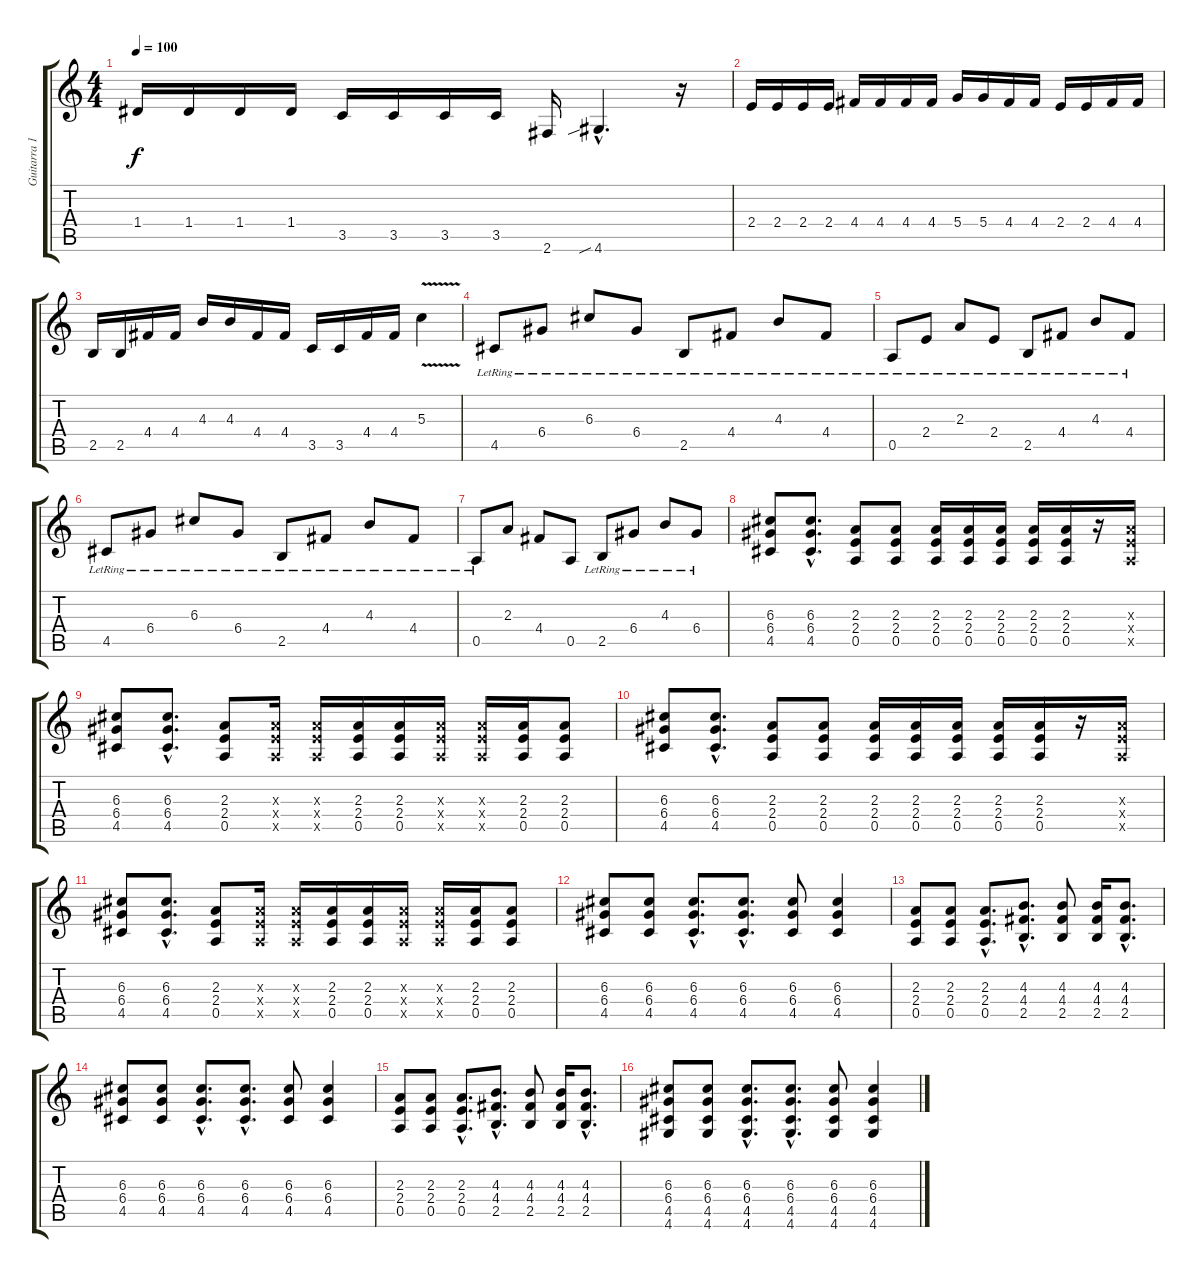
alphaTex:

\track ("Guitarra 1" "Guitarra 1") {instrument overdrivenguitar}
\staff {score tabs}
\tuning (E4 B3 G3 D3 A2 E2) {hide}
\ts (4 4)
\tempo 100
\clef g2
\ks c
1.4.16{dy f} 1.4.16 1.4.16 1.4.16 3.5.16 3.5.16 3.5.16 3.5.16 2.6.16 4.6{sib hac}.4{d} r.16 |
2.4.16 2.4.16 2.4.16 2.4.16 4.4.16 4.4.16 4.4.16 4.4.16 5.4.16 5.4.16 4.4.16 4.4.16 2.4.16 2.4.16 4.4.16 4.4.16 |
2.5.16 2.5.16 4.4.16 4.4.16 4.3.16 4.3.16 4.4.16 4.4.16 3.5.16 3.5.16 4.4.16 4.4.16 5.3{v}.4 |
4.5{lr}.8{instrument electricguitarjazz} 6.4{lr}.8 6.3{lr}.8 6.4{lr}.8 2.5{lr}.8 4.4{lr}.8 4.3{lr}.8 4.4{lr}.8 |
0.5{lr}.8 2.4{lr}.8 2.3{lr}.8 2.4{lr}.8 2.5{lr}.8 4.4{lr}.8 4.3{lr}.8 4.4{lr}.8 |
4.5{lr}.8 6.4{lr}.8 6.3{lr}.8 6.4{lr}.8 2.5{lr}.8 4.4{lr}.8 4.3{lr}.8 4.4{lr}.8 |
0.5{lr}.8 2.3.8 4.4.8 0.5.8 2.5{lr}.8 6.4{lr}.8 4.3{lr}.8 6.4{lr}.8 |
(6.3 6.4 4.5).8{instrument overdrivenguitar} (6.3{hac} 6.4{hac} 4.5{hac}).8{d} (2.3 2.4 0.5).8 (2.3 2.4 0.5).8 (2.3 2.4 0.5).16 (2.3 2.4 0.5).16 (2.3 2.4 0.5).16 (2.3 2.4 0.5).16 (2.3 2.4 0.5).16 r.16 (2.3{x} 2.4{x} 0.5{x}).16 |
(6.3 6.4 4.5).8 (6.3{hac} 6.4{hac} 4.5{hac}).8{d} (2.3 2.4 0.5).8 (2.3{x} 2.4{x} 0.5{x}).16 (2.3{x} 2.4{x} 0.5{x}).16 (2.3 2.4 0.5).16 (2.3 2.4 0.5).16 (2.3{x} 2.4{x} 0.5{x}).16 (2.3{x} 2.4{x} 0.5{x}).16 (2.3 2.4 0.5).16 (2.3 2.4 0.5).8 |
(6.3 6.4 4.5).8{instrument overdrivenguitar} (6.3{hac} 6.4{hac} 4.5{hac}).8{d} (2.3 2.4 0.5).8 (2.3 2.4 0.5).8 (2.3 2.4 0.5).16 (2.3 2.4 0.5).16 (2.3 2.4 0.5).16 (2.3 2.4 0.5).16 (2.3 2.4 0.5).16 r.16 (2.3{x} 2.4{x} 0.5{x}).16 |
(6.3 6.4 4.5).8 (6.3{hac} 6.4{hac} 4.5{hac}).8{d} (2.3 2.4 0.5).8 (2.3{x} 2.4{x} 0.5{x}).16 (2.3{x} 2.4{x} 0.5{x}).16 (2.3 2.4 0.5).16 (2.3 2.4 0.5).16 (2.3{x} 2.4{x} 0.5{x}).16 (2.3{x} 2.4{x} 0.5{x}).16 (2.3 2.4 0.5).16 (2.3 2.4 0.5).8 |
(6.3 6.4 4.5).8 (6.3 6.4 4.5).8 (6.3{hac} 6.4{hac} 4.5{hac}).8{d} (6.3{hac} 6.4{hac} 4.5{hac}).8{d} (6.3 6.4 4.5).8 (6.3 6.4 4.5).4 |
(2.3 2.4 0.5).8 (2.3 2.4 0.5).8 (2.3{hac} 2.4{hac} 0.5{hac}).8{d} (4.3{hac} 4.4{hac} 2.5{hac}).8{d} (4.3 4.4 2.5).8 (4.3 4.4 2.5).16 (4.3{hac} 4.4{hac} 2.5{hac}).8{d} |
(6.3 6.4 4.5).8 (6.3 6.4 4.5).8 (6.3{hac} 6.4{hac} 4.5{hac}).8{d} (6.3{hac} 6.4{hac} 4.5{hac}).8{d} (6.3 6.4 4.5).8 (6.3 6.4 4.5).4 |
(2.3 2.4 0.5).8 (2.3 2.4 0.5).8 (2.3{hac} 2.4{hac} 0.5{hac}).8{d} (4.3{hac} 4.4{hac} 2.5{hac}).8{d} (4.3 4.4 2.5).8 (4.3 4.4 2.5).16 (4.3{hac} 4.4{hac} 2.5{hac}).8{d} |
(6.3 6.4 4.5 4.6).8 (6.3 6.4 4.5 4.6).8 (6.3{hac} 6.4{hac} 4.5{hac} 4.6{hac}).8{d} (6.3{hac} 6.4{hac} 4.5{hac} 4.6{hac}).8{d} (6.3 6.4 4.5 4.6).8 (6.3 6.4 4.5 4.6).4
